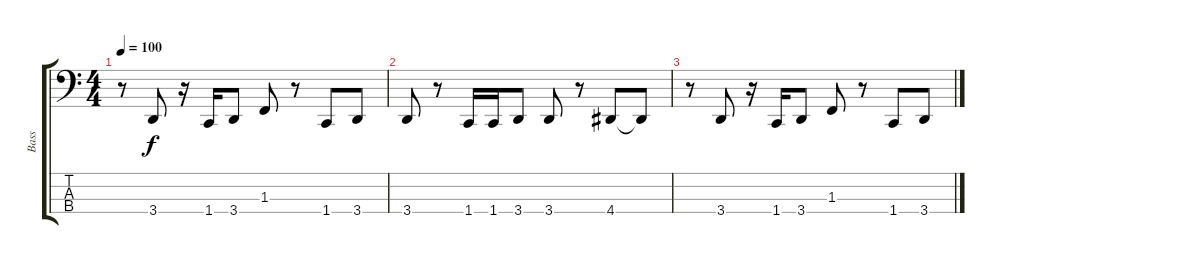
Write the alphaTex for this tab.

\track ("Bass" "Bass") {instrument synthbass2}
\staff {score tabs}
\tuning (D2 A1 E1 B0) {hide}
\ts (4 4)
\tempo 100
\clef f4
\ks c
r.8{dy f} 3.4.8 r.16 1.4.16 3.4.8 1.3.8 r.8 1.4.8 3.4.8 |
3.4.8 r.8 1.4.16 1.4.16 3.4.8 3.4.8 r.8 4.4.8 4.4{t}.8 |
r.8 3.4.8 r.16 1.4.16 3.4.8 1.3.8 r.8 1.4.8 3.4.8
